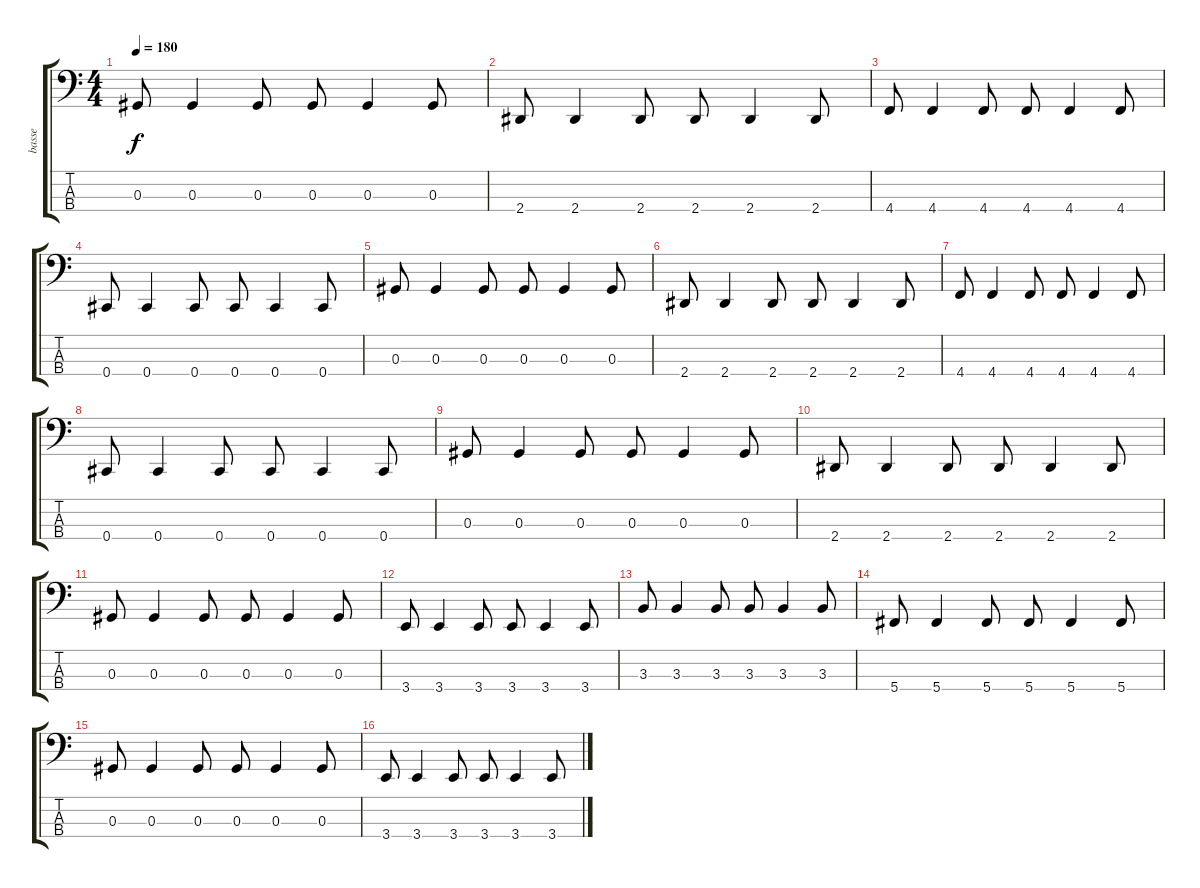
\track ("basse" "basse") {instrument electricbasspick}
\staff {score tabs}
\tuning (Gb2 Db2 Ab1 Db1) {hide}
\ts (4 4)
\tempo 180
\clef f4
\ks c
0.3.8{dy f} 0.3.4 0.3.8 0.3.8 0.3.4 0.3.8 |
2.4.8 2.4.4 2.4.8 2.4.8 2.4.4 2.4.8 |
4.4.8 4.4.4 4.4.8 4.4.8 4.4.4 4.4.8 |
0.4.8 0.4.4 0.4.8 0.4.8 0.4.4 0.4.8 |
0.3.8 0.3.4 0.3.8 0.3.8 0.3.4 0.3.8 |
2.4.8 2.4.4 2.4.8 2.4.8 2.4.4 2.4.8 |
4.4.8 4.4.4 4.4.8 4.4.8 4.4.4 4.4.8 |
0.4.8 0.4.4 0.4.8 0.4.8 0.4.4 0.4.8 |
0.3.8 0.3.4 0.3.8 0.3.8 0.3.4 0.3.8 |
2.4.8 2.4.4 2.4.8 2.4.8 2.4.4 2.4.8 |
0.3.8 0.3.4 0.3.8 0.3.8 0.3.4 0.3.8 |
3.4.8 3.4.4 3.4.8 3.4.8 3.4.4 3.4.8 |
3.3.8 3.3.4 3.3.8 3.3.8 3.3.4 3.3.8 |
5.4.8 5.4.4 5.4.8 5.4.8 5.4.4 5.4.8 |
0.3.8 0.3.4 0.3.8 0.3.8 0.3.4 0.3.8 |
3.4.8 3.4.4 3.4.8 3.4.8 3.4.4 3.4.8
